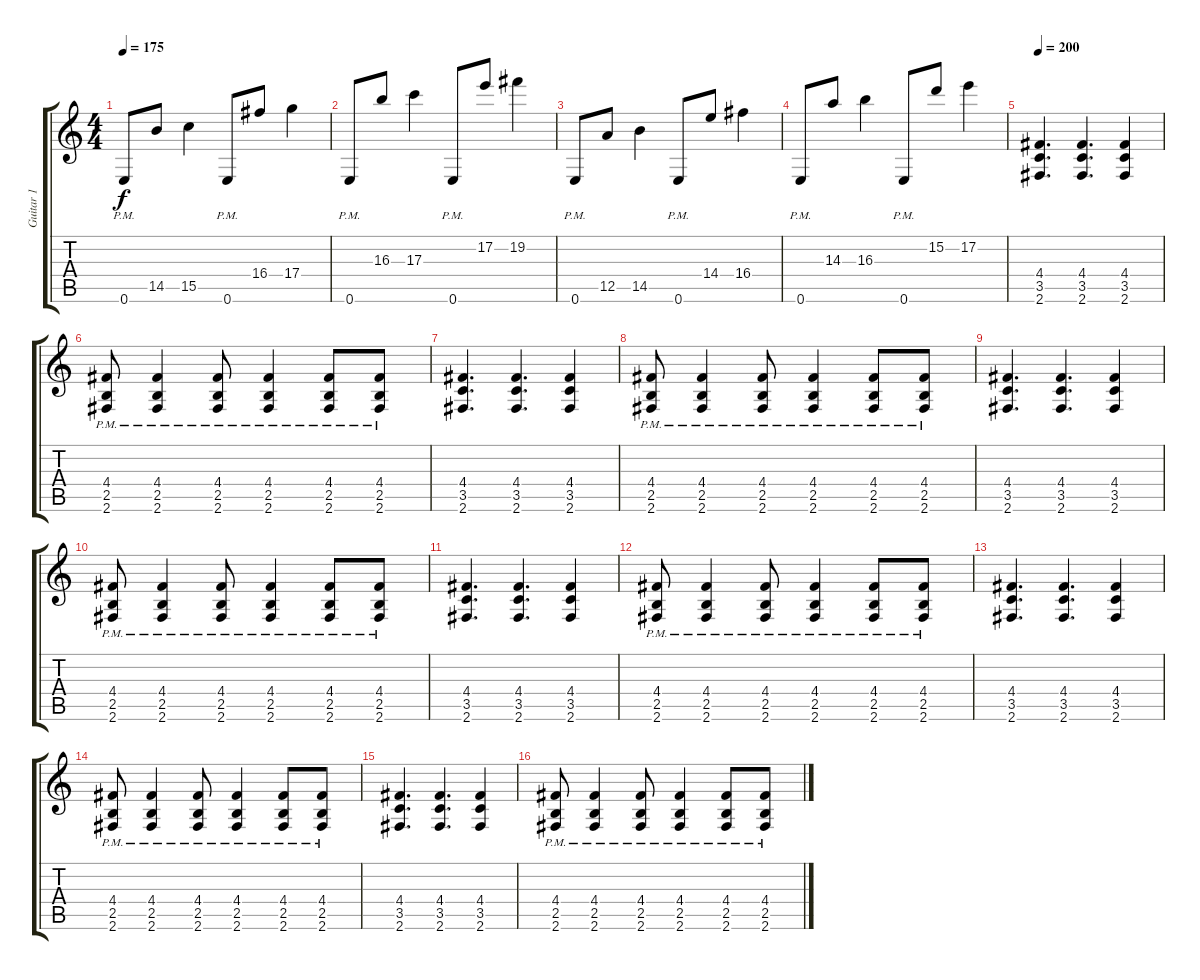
\track ("Guitar 1" "Guitar 1") {instrument distortionguitar}
\staff {score tabs}
\tuning (E4 B3 G3 D3 A2 E2) {hide}
\ts (4 4)
\tempo 175
\clef g2
\ks c
0.6{pm}.8{dy f} 14.5.8 15.5.4 0.6{pm}.8 16.4.8 17.4.4 |
0.6{pm}.8 16.3.8 17.3.4 0.6{pm}.8 17.2.8 19.2.4 |
0.6{pm}.8 12.5.8 14.5.4 0.6{pm}.8 14.4.8 16.4.4 |
0.6{pm}.8 14.3.8 16.3.4 0.6{pm}.8 15.2.8 17.2.4 |
\tempo 200
(4.4 3.5 2.6).4{d} (4.4 3.5 2.6).4{d} (4.4 3.5 2.6).4 |
(4.4{pm} 2.5{pm} 2.6{pm}).8 (4.4{pm} 2.5{pm} 2.6{pm}).4 (4.4{pm} 2.5{pm} 2.6{pm}).8 (4.4{pm} 2.5{pm} 2.6{pm}).4 (4.4{pm} 2.5{pm} 2.6{pm}).8 (4.4{pm} 2.5{pm} 2.6{pm}).8 |
(4.4 3.5 2.6).4{d} (4.4 3.5 2.6).4{d} (4.4 3.5 2.6).4 |
(4.4{pm} 2.5{pm} 2.6{pm}).8 (4.4{pm} 2.5{pm} 2.6{pm}).4 (4.4{pm} 2.5{pm} 2.6{pm}).8 (4.4{pm} 2.5{pm} 2.6{pm}).4 (4.4{pm} 2.5{pm} 2.6{pm}).8 (4.4{pm} 2.5{pm} 2.6{pm}).8 |
(4.4 3.5 2.6).4{d} (4.4 3.5 2.6).4{d} (4.4 3.5 2.6).4 |
(4.4{pm} 2.5{pm} 2.6{pm}).8 (4.4{pm} 2.5{pm} 2.6{pm}).4 (4.4{pm} 2.5{pm} 2.6{pm}).8 (4.4{pm} 2.5{pm} 2.6{pm}).4 (4.4{pm} 2.5{pm} 2.6{pm}).8 (4.4{pm} 2.5{pm} 2.6{pm}).8 |
(4.4 3.5 2.6).4{d} (4.4 3.5 2.6).4{d} (4.4 3.5 2.6).4 |
(4.4{pm} 2.5{pm} 2.6{pm}).8 (4.4{pm} 2.5{pm} 2.6{pm}).4 (4.4{pm} 2.5{pm} 2.6{pm}).8 (4.4{pm} 2.5{pm} 2.6{pm}).4 (4.4{pm} 2.5{pm} 2.6{pm}).8 (4.4{pm} 2.5{pm} 2.6{pm}).8 |
(4.4 3.5 2.6).4{d} (4.4 3.5 2.6).4{d} (4.4 3.5 2.6).4 |
(4.4{pm} 2.5{pm} 2.6{pm}).8 (4.4{pm} 2.5{pm} 2.6{pm}).4 (4.4{pm} 2.5{pm} 2.6{pm}).8 (4.4{pm} 2.5{pm} 2.6{pm}).4 (4.4{pm} 2.5{pm} 2.6{pm}).8 (4.4{pm} 2.5{pm} 2.6{pm}).8 |
(4.4 3.5 2.6).4{d} (4.4 3.5 2.6).4{d} (4.4 3.5 2.6).4 |
(4.4{pm} 2.5{pm} 2.6{pm}).8 (4.4{pm} 2.5{pm} 2.6{pm}).4 (4.4{pm} 2.5{pm} 2.6{pm}).8 (4.4{pm} 2.5{pm} 2.6{pm}).4 (4.4{pm} 2.5{pm} 2.6{pm}).8 (4.4{pm} 2.5{pm} 2.6{pm}).8
